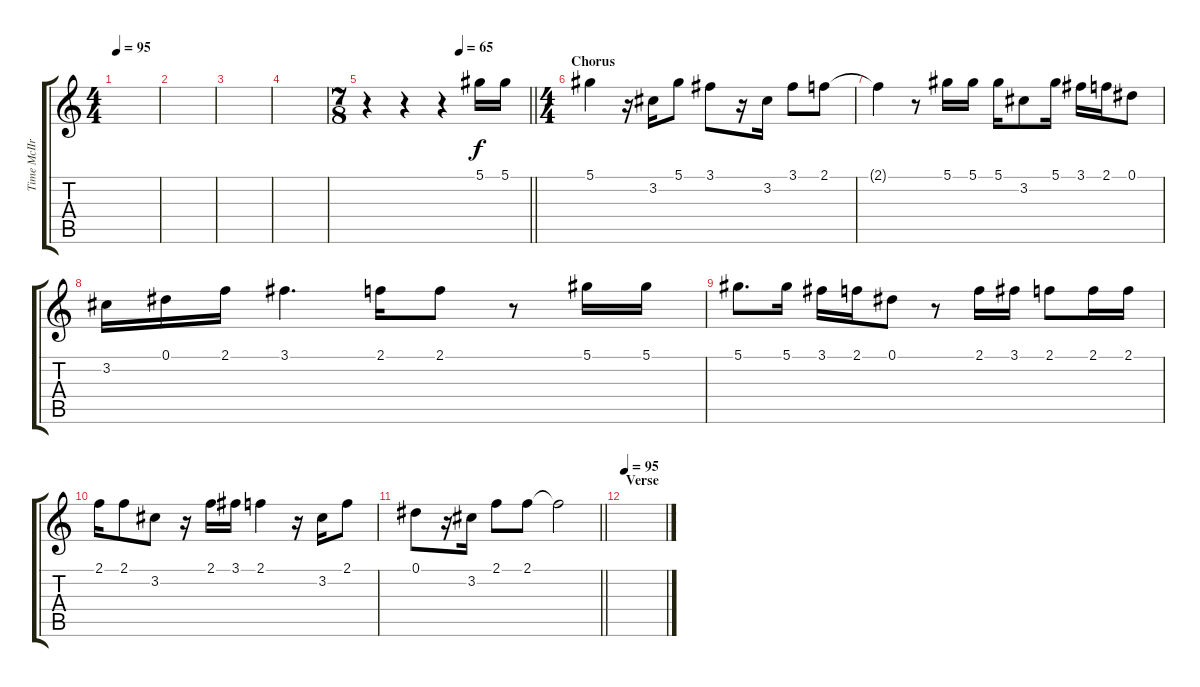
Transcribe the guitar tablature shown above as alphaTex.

\track ("Time McIIrath- Vocals" "Time McIIr") {instrument overdrivenguitar}
\staff {score tabs}
\tuning (Eb4 Bb3 Gb3 Db3 Ab2 Eb2) {hide}
\ts (4 4)
\tempo 95
\clef g2
\ks c
|
|
|
|
\ts (7 8)
\tempo (65 0.5714285714285714)
\barLineRight lightlight
r.4 r.4 r.4 5.1.16 5.1.16 |
\ts (4 4)
\section ("" "Chorus")
5.1.4 r.16 3.2.16 5.1.8 3.1.8 r.16 3.2.16 3.1.8 2.1.8 |
2.1{t}.4 r.8 5.1.16 5.1.16 5.1.16 3.2.8 5.1.16 3.1.16 2.1.16 0.1.8 |
3.2.16 0.1.16 2.1.16 3.1.4{d} 2.1.16 2.1.8 r.8 5.1.16 5.1.16 |
5.1.8{d} 5.1.16 3.1.16 2.1.16 0.1.8 r.8 2.1.16 3.1.16 2.1.8 2.1.16 2.1.16 |
2.1.16 2.1.8 3.2.8 r.16 2.1.16 3.1.16 2.1.4 r.16 3.2.16 2.1.8 |
\barLineRight lightlight
0.1.8 r.16 3.2.16 2.1.8 2.1.8 2.1{t}.2 |
\section ("" "Verse")
\tempo 95
